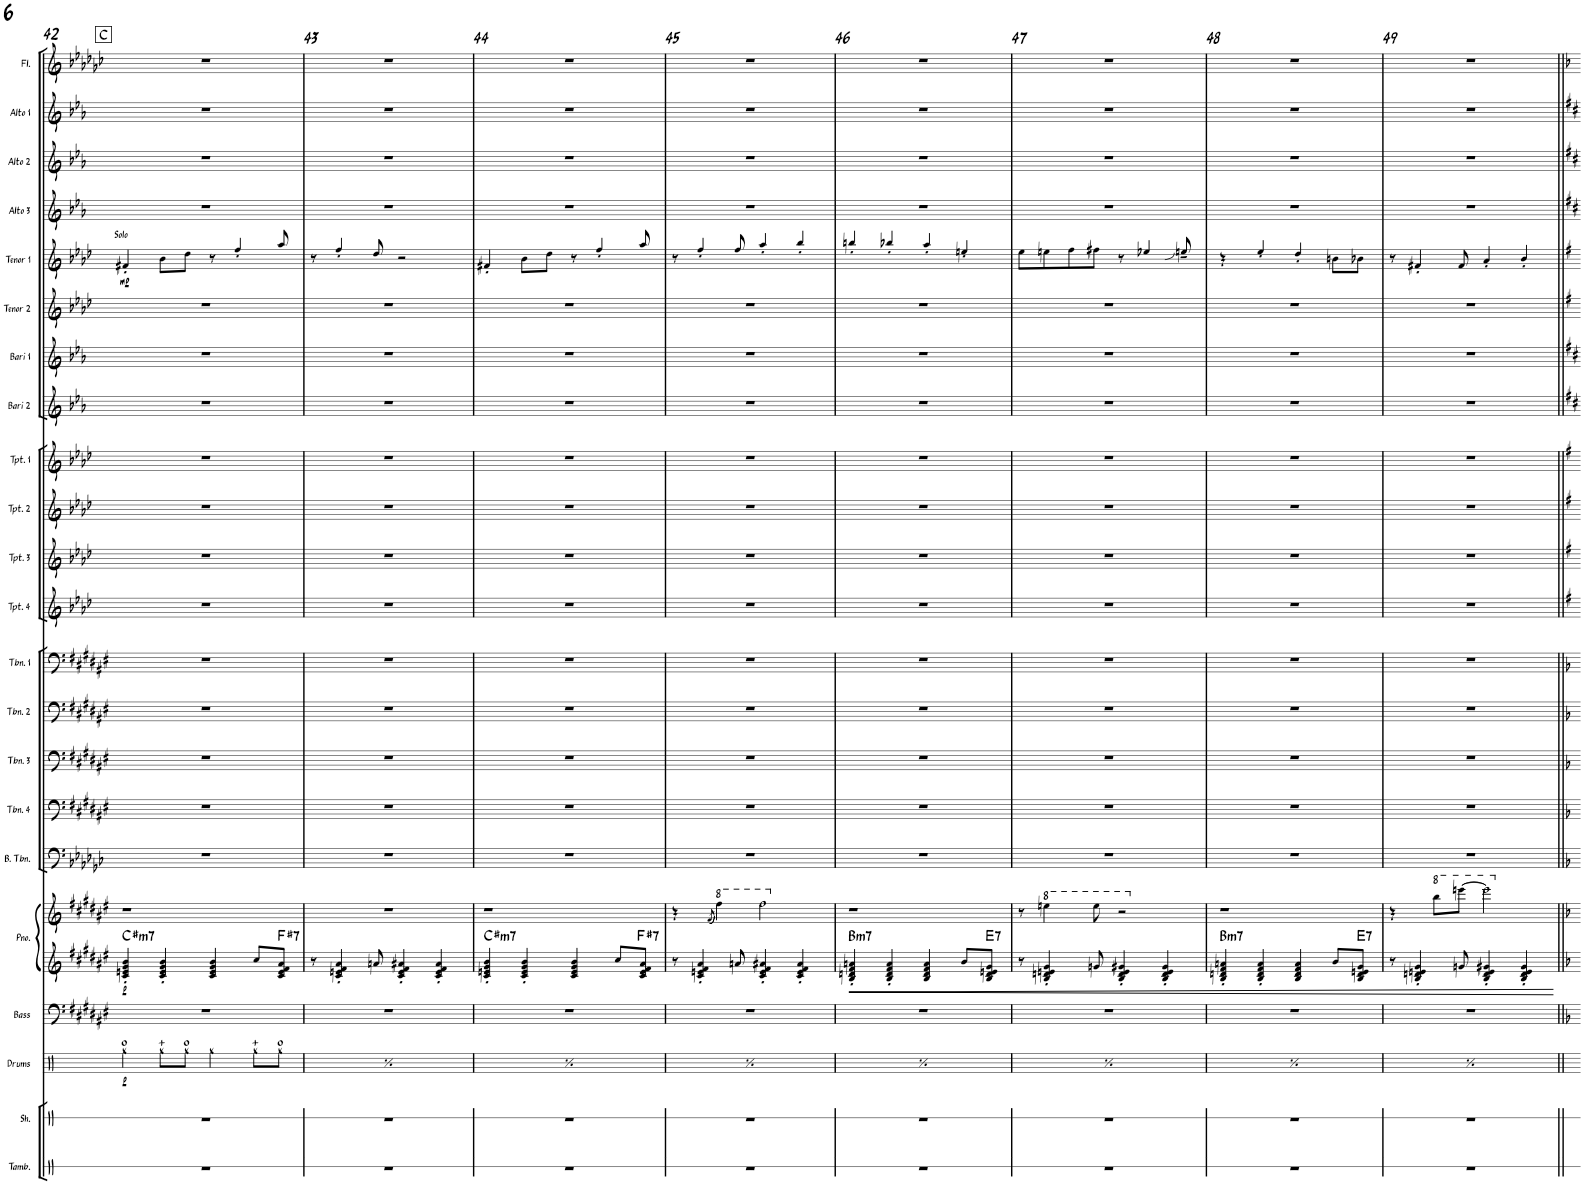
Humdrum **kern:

**kern	**kern	**kern	**dynam	**kern	**kern	**kern	**dynam	**harte	**kern	**kern	**kern	**kern	**kern	**kern	**kern	**kern	**kern	**kern	**kern	**kern	**kern	**dynam	**kern	**kern	**kern	**kern
*part22	*part21	*part20	*part20	*part19	*part18	*part18	*part18	*part18	*part17	*part16	*part15	*part14	*part13	*part12	*part11	*part10	*part9	*part8	*part7	*part6	*part5	*part5	*part4	*part3	*part2	*part1
*staff23	*staff22	*staff21	*staff21	*staff20	*staff19	*staff18	*staff18/19	*	*staff17	*staff16	*staff15	*staff14	*staff13	*staff12	*staff11	*staff10	*staff9	*staff8	*staff7	*staff6	*staff5	*staff5	*staff4	*staff3	*staff2	*staff1
*I"Tambourine	*I"Shaker	*I"Drums	*	*I"Bass	*I"Piano	*	*	*	*I"Bass Trombone	*I"Trombone 4	*I"Trombone 3	*I"Trombone 2	*I"Trombone 1	*I"Trumpet 4	*I"Trumpet 3	*I"Trumpet 2	*I"Trumpet 1	*I"Bari Sax 2	*I"Bari Sax 1	*I"Tenor Sax 2	*I"Tenor Sax 1	*	*I"Alto Sax 3	*I"Alto Sax 2	*I"Alto Sax 1	*I"Flute
*I'Tamb.	*I'Sh.	*I'Drums	*	*I'Bass	*I'Pno.	*	*	*	*I'B. Tbn.	*I'Tbn. 4	*I'Tbn. 3	*I'Tbn. 2	*I'Tbn. 1	*I'Tpt. 4	*I'Tpt. 3	*I'Tpt. 2	*I'Tpt. 1	*I'Bari 2	*I'Bari 1	*I'Tenor 2	*I'Tenor 1	*	*I'Alto 3	*I'Alto 2	*I'Alto 1	*I'Fl.
!!LO:PB:g=z
*clefX	*clefX	*clefX	*	*clefF4	*clefG2	*clefG2	*	*	*clefF4	*clefF4	*clefF4	*clefF4	*clefF4	*clefG2	*clefG2	*clefG2	*clefG2	*clefG2	*clefG2	*clefG2	*clefG2	*	*clefG2	*clefG2	*clefG2	*clefG2
*	*	*	*	*Trd7c12	*	*	*	*	*	*	*	*	*	*Trd1c2	*Trd1c2	*Trd1c2	*Trd1c2	*Trd12c21	*Trd12c21	*Trd8c14	*Trd8c14	*	*Trd5c9	*Trd5c9	*Trd5c9	*
*k[]	*k[]	*k[]	*	*k[f#c#g#d#a#e#]	*k[f#c#g#d#a#e#]	*k[f#c#g#d#a#e#]	*	*	*k[b-e-a-d-g-c-]	*k[f#c#g#d#a#e#]	*k[f#c#g#d#a#e#]	*k[f#c#g#d#a#e#]	*k[f#c#g#d#a#e#]	*k[b-e-a-d-]	*k[b-e-a-d-]	*k[b-e-a-d-]	*k[b-e-a-d-]	*k[b-e-a-]	*k[b-e-a-]	*k[b-e-a-d-]	*k[b-e-a-d-]	*	*k[b-e-a-]	*k[b-e-a-]	*k[b-e-a-]	*k[b-e-a-d-g-c-]
*M4/4	*M4/4	*M4/4	*	*M4/4	*M4/4	*M4/4	*	*	*M4/4	*M4/4	*M4/4	*M4/4	*M4/4	*M4/4	*M4/4	*M4/4	*M4/4	*M4/4	*M4/4	*M4/4	*M4/4	*	*M4/4	*M4/4	*M4/4	*M4/4
!!LO:REH:place=s1:a:B:rj:fs=14:t=C
=42	=42	=42	=42	=42	=42	=42	=42	=42	=42	=42	=42	=42	=42	=42	=42	=42	=42	=42	=42	=42	=42	=42	=42	=42	=42	=42
!	!	!	!	!	!	!	!	!	!	!	!	!	!	!	!	!	!	!	!	!	!LO:TX:a:t=Solo	!	!	!	!	!
!	!	!	!LO:DY:b	!	!	!	!LO:DY:b=2	!LO:H:kt=m7	!	!	!	!	!	!	!	!	!	!	!	!	!	!LO:DY:b	!	!	!	!
*	*	*	*	*	*	*^	*	*	*	*	*	*	*	*	*	*	*	*	*	*	*	*	*	*	*	*
1r	1r	4Rgg\	p	1r	4c#/' 4en/' 4g#/' 4b/'	1r	2..ryy	p	C#:min7	1r	1r	1r	1r	1r	1r	1r	1r	1r	1r	1r	1r	4f#X'/	mp	1r	1r	1r	1r
.	.	8Rgg\L	.	.	4c#/' 4e/' 4g#/' 4b/'	.	.	.	.	.	.	.	.	.	.	.	.	.	.	.	.	8b-\L	.	.	.	.	.
.	.	8Rgg\J	.	.	.	.	.	.	.	.	.	.	.	.	.	.	.	.	.	.	.	8dd-\J	.	.	.	.	.
.	.	4Rgg\	.	.	4c#/ 4e/ 4g#/ 4b/	.	.	.	.	.	.	.	.	.	.	.	.	.	.	.	.	8r	.	.	.	.	.
.	.	.	.	.	.	.	.	.	.	.	.	.	.	.	.	.	.	.	.	.	.	4ff'/	.	.	.	.	.
.	.	8Rgg\L	.	.	8cc#/L	.	.	.	.	.	.	.	.	.	.	.	.	.	.	.	.	.	.	.	.	.	.
!	!	!	!	!	!	!	!	!	!LO:H:kt=7	!	!	!	!	!	!	!	!	!	!	!	!	!	!	!	!	!	!
.	.	8Rgg\J	.	.	8c#/ 8e/ 8f#/ 8a#/J	.	8ryy	.	F#:7	.	.	.	.	.	.	.	.	.	.	.	.	8aa-/	.	.	.	.	.
=43	=43	=43	=43	=43	=43	=43	=43	=43	=43	=43	=43	=43	=43	=43	=43	=43	=43	=43	=43	=43	=43	=43	=43	=43	=43	=43	=43
!	!	!	!LO:DY:b	!	!	!	!	!	!	!	!	!	!	!	!	!	!	!	!	!	!	!	!	!	!	!	!
*	*	*	*	*	*	*v	*v	*	*	*	*	*	*	*	*	*	*	*	*	*	*	*	*	*	*	*	*
1r	1r	4Rgg\	p	1r	8r	1r	.	.	1r	1r	1r	1r	1r	1r	1r	1r	1r	1r	1r	1r	8r	.	1r	1r	1r	1r
.	.	.	.	.	4c#/' 4en/' 4f#/' 4a#/'	.	.	.	.	.	.	.	.	.	.	.	.	.	.	.	4ff'/	.	.	.	.	.
.	.	8Rgg\L	.	.	.	.	.	.	.	.	.	.	.	.	.	.	.	.	.	.	.	.	.	.	.	.
.	.	8Rgg\J	.	.	8an/	.	.	.	.	.	.	.	.	.	.	.	.	.	.	.	8dd-/	.	.	.	.	.
.	.	4Rgg\	.	.	4c#/' 4e/' 4f#/' 4a#X/'	.	.	.	.	.	.	.	.	.	.	.	.	.	.	.	2r	.	.	.	.	.
.	.	8Rgg\L	.	.	4c#/' 4e/' 4f#/' 4a#/'	.	.	.	.	.	.	.	.	.	.	.	.	.	.	.	.	.	.	.	.	.
.	.	8Rgg\J	.	.	.	.	.	.	.	.	.	.	.	.	.	.	.	.	.	.	.	.	.	.	.	.
=44	=44	=44	=44	=44	=44	=44	=44	=44	=44	=44	=44	=44	=44	=44	=44	=44	=44	=44	=44	=44	=44	=44	=44	=44	=44	=44
!	!	!	!LO:DY:b	!	!	!	!	!LO:H:kt=m7	!	!	!	!	!	!	!	!	!	!	!	!	!	!	!	!	!	!
*	*	*	*	*	*	*^	*	*	*	*	*	*	*	*	*	*	*	*	*	*	*	*	*	*	*	*
1r	1r	4Rgg\	p	1r	4c#/' 4en/' 4g#/' 4b/'	1r	2..ryy	.	C#:min7	1r	1r	1r	1r	1r	1r	1r	1r	1r	1r	1r	1r	4f#X'/	.	1r	1r	1r	1r
.	.	8Rgg\L	.	.	4c#/' 4e/' 4g#/' 4b/'	.	.	.	.	.	.	.	.	.	.	.	.	.	.	.	.	8b-\L	.	.	.	.	.
.	.	8Rgg\J	.	.	.	.	.	.	.	.	.	.	.	.	.	.	.	.	.	.	.	8dd-\J	.	.	.	.	.
.	.	4Rgg\	.	.	4c#/ 4e/ 4g#/ 4b/	.	.	.	.	.	.	.	.	.	.	.	.	.	.	.	.	8r	.	.	.	.	.
.	.	.	.	.	.	.	.	.	.	.	.	.	.	.	.	.	.	.	.	.	.	4ff'/	.	.	.	.	.
.	.	8Rgg\L	.	.	8cc#/L	.	.	.	.	.	.	.	.	.	.	.	.	.	.	.	.	.	.	.	.	.	.
!	!	!	!	!	!	!	!	!	!LO:H:kt=7	!	!	!	!	!	!	!	!	!	!	!	!	!	!	!	!	!	!
.	.	8Rgg\J	.	.	8c#/ 8e/ 8f#/ 8a#/J	.	8ryy	.	F#:7	.	.	.	.	.	.	.	.	.	.	.	.	8aa-/	.	.	.	.	.
=45	=45	=45	=45	=45	=45	=45	=45	=45	=45	=45	=45	=45	=45	=45	=45	=45	=45	=45	=45	=45	=45	=45	=45	=45	=45	=45	=45
!	!	!	!LO:DY:b	!	!	!	!	!	!	!	!	!	!	!	!	!	!	!	!	!	!	!	!	!	!	!	!
*	*	*	*	*	*	*v	*v	*	*	*	*	*	*	*	*	*	*	*	*	*	*	*	*	*	*	*	*
1r	1r	4Rgg\	p	1r	8r	4r	.	.	1r	1r	1r	1r	1r	1r	1r	1r	1r	1r	1r	1r	8r	.	1r	1r	1r	1r
.	.	.	.	.	4c#/' 4en/' 4f#/' 4a#/'	.	.	.	.	.	.	.	.	.	.	.	.	.	.	.	4ff'/	.	.	.	.	.
.	.	.	.	.	.	(8qff#/	.	.	.	.	.	.	.	.	.	.	.	.	.	.	.	.	.	.	.	.
.	.	8Rgg\L	.	.	.	4fff#\)	.	.	.	.	.	.	.	.	.	.	.	.	.	.	.	.	.	.	.	.
.	.	8Rgg\J	.	.	8an/	.	.	.	.	.	.	.	.	.	.	.	.	.	.	.	8ff/	.	.	.	.	.
.	.	4Rgg\	.	.	4c#/' 4e/' 4f#/' 4a#X/'	2fff#\	.	.	.	.	.	.	.	.	.	.	.	.	.	.	4aa-'/	.	.	.	.	.
.	.	8Rgg\L	.	.	4c#/' 4e/' 4f#/' 4a#/'	.	.	.	.	.	.	.	.	.	.	.	.	.	.	.	4bb-'/	.	.	.	.	.
.	.	8Rgg\J	.	.	.	.	.	.	.	.	.	.	.	.	.	.	.	.	.	.	.	.	.	.	.	.
=46	=46	=46	=46	=46	=46	=46	=46	=46	=46	=46	=46	=46	=46	=46	=46	=46	=46	=46	=46	=46	=46	=46	=46	=46	=46	=46
!	!	!	!LO:DY:b	!	!	!	!	!LO:H:kt=m7	!	!	!	!	!	!	!	!	!	!	!	!	!	!	!	!	!	!
*	*	*	*	*	*	*^	*	*	*	*	*	*	*	*	*	*	*	*	*	*	*	*	*	*	*	*
1r	1r	4Rgg\	p	1r	4B/' 4dn/' 4f#/' 4an/'	1r	2..ryy	.	B:min7	1r	1r	1r	1r	1r	1r	1r	1r	1r	1r	1r	1r	4bbn'/	.	1r	1r	1r	1r
.	.	8Rgg\L	.	.	4B/' 4d/' 4f#/' 4a/'	.	.	.	.	.	.	.	.	.	.	.	.	.	.	.	.	4bb-X'/	.	.	.	.	.
.	.	8Rgg\J	.	.	.	.	.	.	.	.	.	.	.	.	.	.	.	.	.	.	.	.	.	.	.	.	.
.	.	4Rgg\	.	.	4B/ 4d/ 4f#/ 4a/	.	.	.	.	.	.	.	.	.	.	.	.	.	.	.	.	4aa-'/	.	.	.	.	.
.	.	8Rgg\L	.	.	8b/L	.	.	.	.	.	.	.	.	.	.	.	.	.	.	.	.	4een'/	.	.	.	.	.
!	!	!	!	!	!	!	!	!	!LO:H:kt=7	!	!	!	!	!	!	!	!	!	!	!	!	!	!	!	!	!	!
.	.	8Rgg\J	.	.	8B/ 8d/ 8en/ 8g#/J	.	8ryy	.	E:7	.	.	.	.	.	.	.	.	.	.	.	.	.	.	.	.	.	.
=47	=47	=47	=47	=47	=47	=47	=47	=47	=47	=47	=47	=47	=47	=47	=47	=47	=47	=47	=47	=47	=47	=47	=47	=47	=47	=47	=47
!	!	!	!LO:DY:b	!	!	!	!	!	!	!	!	!	!	!	!	!	!	!	!	!	!	!	!	!	!	!	!
*	*	*	*	*	*	*v	*v	*	*	*	*	*	*	*	*	*	*	*	*	*	*	*	*	*	*	*	*
1r	1r	4Rgg\	p	1r	8r	8r	.	.	1r	1r	1r	1r	1r	1r	1r	1r	1r	1r	1r	1r	8ee-\L	.	1r	1r	1r	1r
*	*	*	*	*	*	*8va	*	*	*	*	*	*	*	*	*	*	*	*	*	*	*	*	*	*	*	*
.	.	.	.	.	4B/' 4dn/' 4en/' 4g#/'	4eeen\	.	.	.	.	.	.	.	.	.	.	.	.	.	.	8een\	.	.	.	.	.
.	.	8Rgg\L	.	.	.	.	.	.	.	.	.	.	.	.	.	.	.	.	.	.	8ff\	.	.	.	.	.
.	.	8Rgg\J	.	.	8gn/	8eee\	.	.	.	.	.	.	.	.	.	.	.	.	.	.	8ff#X\J	.	.	.	.	.
.	.	4Rgg\	.	.	4B/' 4d/' 4e/' 4g#X/'	2r	.	.	.	.	.	.	.	.	.	.	.	.	.	.	8r	.	.	.	.	.
.	.	.	.	.	.	.	.	.	.	.	.	.	.	.	.	.	.	.	.	.	4ee-X/	.	.	.	.	.
.	.	8Rgg\L	.	.	4B/' 4d/' 4e/' 4g#/'	.	.	.	.	.	.	.	.	.	.	.	.	.	.	.	.	.	.	.	.	.
.	.	8Rgg\J	.	.	.	.	.	.	.	.	.	.	.	.	.	.	.	.	.	.	8een~/	.	.	.	.	.
=48	=48	=48	=48	=48	=48	=48	=48	=48	=48	=48	=48	=48	=48	=48	=48	=48	=48	=48	=48	=48	=48	=48	=48	=48	=48	=48
*	*	*	*	*	*	*X8va	*	*	*	*	*	*	*	*	*	*	*	*	*	*	*	*	*	*	*	*
!	!	!	!LO:DY:b	!	!	!	!	!LO:H:kt=m7	!	!	!	!	!	!	!	!	!	!	!	!	!	!	!	!	!	!
*	*	*	*	*	*	*^	*	*	*	*	*	*	*	*	*	*	*	*	*	*	*	*	*	*	*	*
1r	1r	4Rgg\	p	1r	4B/' 4dn/' 4f#/' 4an/'	1r	2..ryy	.	B:min7	1r	1r	1r	1r	1r	1r	1r	1r	1r	1r	1r	1r	4r	.	1r	1r	1r	1r
.	.	8Rgg\L	.	.	4B/' 4d/' 4f#/' 4a/'	.	.	.	.	.	.	.	.	.	.	.	.	.	.	.	.	4ee-'/	.	.	.	.	.
.	.	8Rgg\J	.	.	.	.	.	.	.	.	.	.	.	.	.	.	.	.	.	.	.	.	.	.	.	.	.
.	.	4Rgg\	.	.	4B/ 4d/ 4f#/ 4a/	.	.	.	.	.	.	.	.	.	.	.	.	.	.	.	.	4dd-'/	.	.	.	.	.
.	.	8Rgg\L	.	.	8b/L	.	.	.	.	.	.	.	.	.	.	.	.	.	.	.	.	8bn\L	.	.	.	.	.
!	!	!	!	!	!	!	!	!	!LO:H:kt=7	!	!	!	!	!	!	!	!	!	!	!	!	!	!	!	!	!	!
.	.	8Rgg\J	.	.	8B/ 8d/ 8en/ 8g#/J	.	8ryy	.	E:7	.	.	.	.	.	.	.	.	.	.	.	.	8b-X\J	.	.	.	.	.
=49	=49	=49	=49	=49	=49	=49	=49	=49	=49	=49	=49	=49	=49	=49	=49	=49	=49	=49	=49	=49	=49	=49	=49	=49	=49	=49	=49
!	!	!	!LO:DY:b	!	!	!	!	!	!	!	!	!	!	!	!	!	!	!	!	!	!	!	!	!	!	!	!
*	*	*	*	*	*	*v	*v	*	*	*	*	*	*	*	*	*	*	*	*	*	*	*	*	*	*	*	*
1r	1r	4Rgg\	p	1r	8r	4r	.	.	1r	1r	1r	1r	1r	1r	1r	1r	1r	1r	1r	1r	8r	.	1r	1r	1r	1r
.	.	.	.	.	4B/' 4dn/' 4en/' 4g#/'	.	.	.	.	.	.	.	.	.	.	.	.	.	.	.	4f#X'/	.	.	.	.	.
*	*	*	*	*	*	*8va	*	*	*	*	*	*	*	*	*	*	*	*	*	*	*	*	*	*	*	*
.	.	8Rgg\L	.	.	.	8bbb\L	.	.	.	.	.	.	.	.	.	.	.	.	.	.	.	.	.	.	.	.
.	.	8Rgg\J	.	.	8gn/	[>8eeeen\J	.	.	.	.	.	.	.	.	.	.	.	.	.	.	8f#/	.	.	.	.	.
.	.	4Rgg\	.	.	4B/' 4d/' 4e/' 4g#X/'	2eeee\]	.	.	.	.	.	.	.	.	.	.	.	.	.	.	4a-'/	.	.	.	.	.
.	.	8Rgg\L	.	.	4B/' 4d/' 4e/' 4g#/'	.	.	.	.	.	.	.	.	.	.	.	.	.	.	.	4b-'/	.	.	.	.	.
.	.	8Rgg\J	.	.	.	.	.	.	.	.	.	.	.	.	.	.	.	.	.	.	.	.	.	.	.	.
*	*	*	*	*	*	*X8va	*	*	*	*	*	*	*	*	*	*	*	*	*	*	*	*	*	*	*	*
=||	=||	=||	=||	=||	=||	=||	=||	=||	=||	=||	=||	=||	=||	=||	=||	=||	=||	=||	=||	=||	=||	=||	=||	=||	=||	=||
*-	*-	*-	*-	*-	*-	*-	*-	*-	*-	*-	*-	*-	*-	*-	*-	*-	*-	*-	*-	*-	*-	*-	*-	*-	*-	*-
